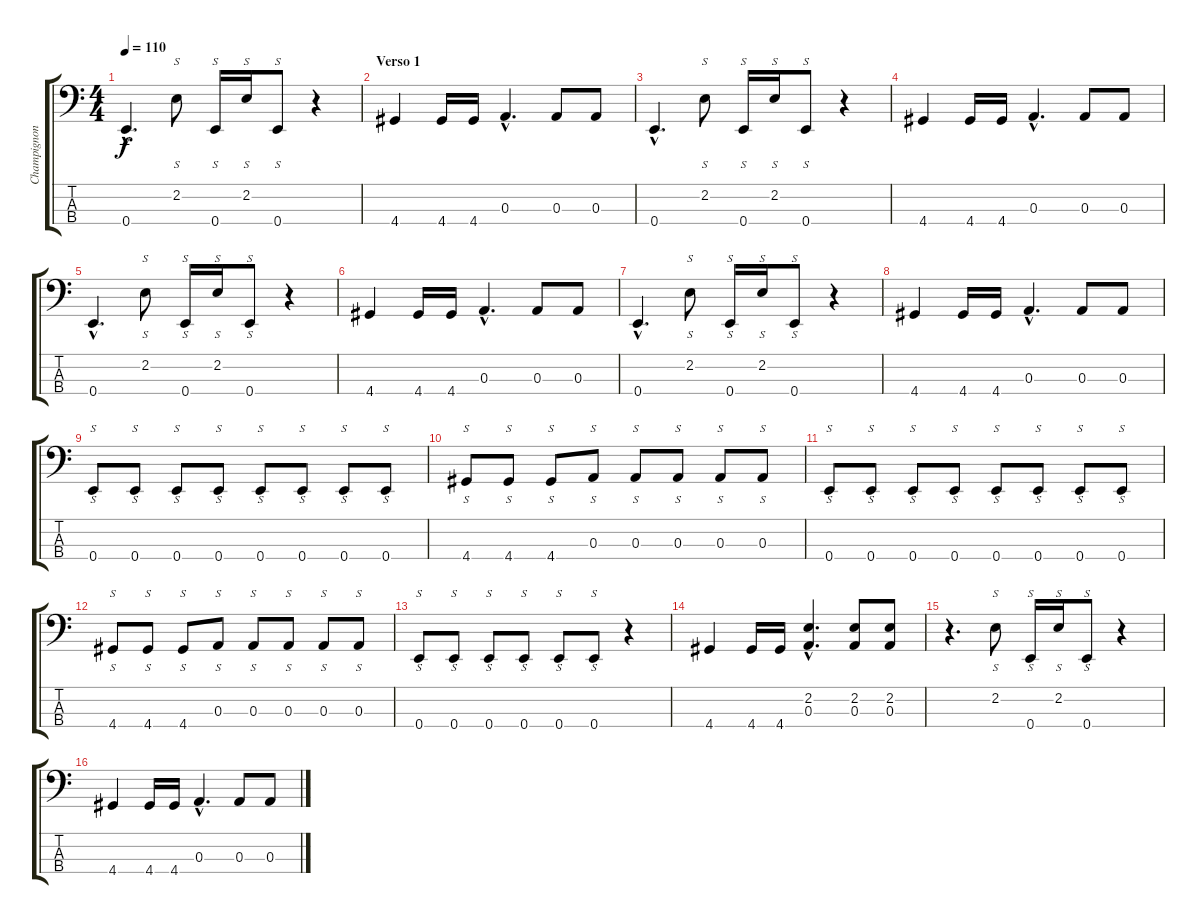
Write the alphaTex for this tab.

\track ("Champignon | Baixo" "Champignon") {instrument electricbassfinger}
\staff {score tabs}
\tuning (G2 D2 A1 E1) {hide}
\ts (4 4)
\tempo 110
\clef f4
\ks c
0.4{hac}.4{d dy f} 2.2.8{s instrument slapbass2} 0.4.16{s} 2.2.16{s} 0.4.8{s} r.4 |
\section ("" "Verso 1")
4.4.4{instrument electricbassfinger} 4.4.16 4.4.16 0.3{hac}.4{d} 0.3.8 0.3.8 |
0.4{hac}.4{d} 2.2.8{s instrument slapbass2} 0.4.16{s} 2.2.16{s} 0.4.8{s} r.4 |
4.4.4{instrument electricbassfinger} 4.4.16 4.4.16 0.3{hac}.4{d} 0.3.8 0.3.8 |
0.4{hac}.4{d} 2.2.8{s instrument slapbass2} 0.4.16{s} 2.2.16{s} 0.4.8{s} r.4 |
4.4.4{instrument electricbassfinger} 4.4.16 4.4.16 0.3{hac}.4{d} 0.3.8 0.3.8 |
0.4{hac}.4{d} 2.2.8{s instrument slapbass2} 0.4.16{s} 2.2.16{s} 0.4.8{s} r.4 |
4.4.4{instrument electricbassfinger} 4.4.16 4.4.16 0.3{hac}.4{d} 0.3.8 0.3.8 |
0.4.8{s instrument slapbass2} 0.4.8{s} 0.4.8{s} 0.4.8{s} 0.4.8{s} 0.4.8{s} 0.4.8{s} 0.4.8{s} |
4.4.8{s} 4.4.8{s} 4.4.8{s} 0.3.8{s} 0.3.8{s} 0.3.8{s} 0.3.8{s} 0.3.8{s} |
0.4.8{s} 0.4.8{s} 0.4.8{s} 0.4.8{s} 0.4.8{s} 0.4.8{s} 0.4.8{s} 0.4.8{s} |
4.4.8{s} 4.4.8{s} 4.4.8{s} 0.3.8{s} 0.3.8{s} 0.3.8{s} 0.3.8{s} 0.3.8{s} |
0.4.8{s} 0.4.8{s} 0.4.8{s} 0.4.8{s} 0.4.8{s} 0.4.8{s} r.4 |
4.4.4{instrument electricbassfinger} 4.4.16 4.4.16 (2.2{hac} 0.3{hac}).4{d} (2.2 0.3).8 (2.2 0.3).8 |
r.4{d} 2.2.8{s instrument slapbass2} 0.4.16{s} 2.2.16{s} 0.4.8{s} r.4 |
4.4.4{instrument electricbassfinger} 4.4.16 4.4.16 0.3{hac}.4{d} 0.3.8 0.3.8
